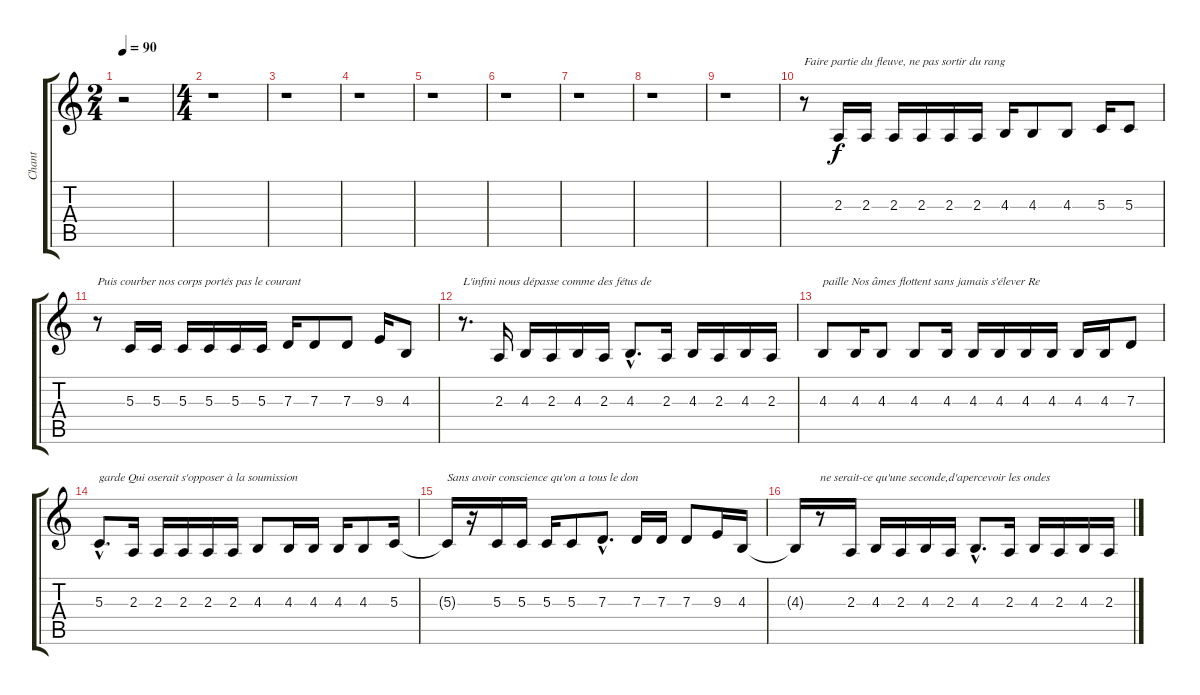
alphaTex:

\track ("Chant" "Chant") {instrument oboe}
\staff {score tabs}
\tuning (E4 B3 G3 D3 A2 E2) {hide}
\ts (2 4)
\tempo 90
\clef g2
\ks c
r.2{dy f instrument oboe} |
\ts (4 4)
r.1 |
r.1 |
r.1 |
r.1 |
r.1 |
r.1 |
r.1 |
r.1 |
r.8{txt "Faire partie du fleuve, ne pas sortir du rang "} 2.3.16 2.3.16 2.3.16 2.3.16 2.3.16 2.3.16 4.3.16 4.3.8 4.3.8 5.3.16 5.3.8 |
r.8{txt "Puis courber nos corps portés pas le courant "} 5.3.16 5.3.16 5.3.16 5.3.16 5.3.16 5.3.16 7.3.16 7.3.8 7.3.8 9.3.16 4.3.8 |
r.8{d txt "L'infini nous dépasse comme des fétus de"} 2.3.16 4.3.16 2.3.16 4.3.16 2.3.16 4.3{hac}.8{d} 2.3.16 4.3.16 2.3.16 4.3.16 2.3.16 |
4.3.8{txt "paille Nos âmes flottent sans jamais s'élever Re"} 4.3.16 4.3.8 4.3.8 4.3.16 4.3.16 4.3.16 4.3.16 4.3.16 4.3.16 4.3.16 7.3.8 |
5.3{hac}.8{d txt "garde Qui oserait s'opposer à la soumission"} 2.3.16 2.3.16 2.3.16 2.3.16 2.3.16 4.3.8 4.3.16 4.3.16 4.3.16 4.3.8 5.3.16 |
5.3{t}.16{txt "Sans avoir conscience qu'on a tous le don "} r.16 5.3.16 5.3.16 5.3.16 5.3.8 7.3{hac}.8{d} 7.3.16 7.3.16 7.3.8 9.3.16 4.3.16 |
4.3{t}.16 r.8{txt "ne serait-ce qu'une seconde,d'apercevoir les ondes"} 2.3.16 4.3.16 2.3.16 4.3.16 2.3.16 4.3{hac}.8{d} 2.3.16 4.3.16 2.3.16 4.3.16 2.3.16
